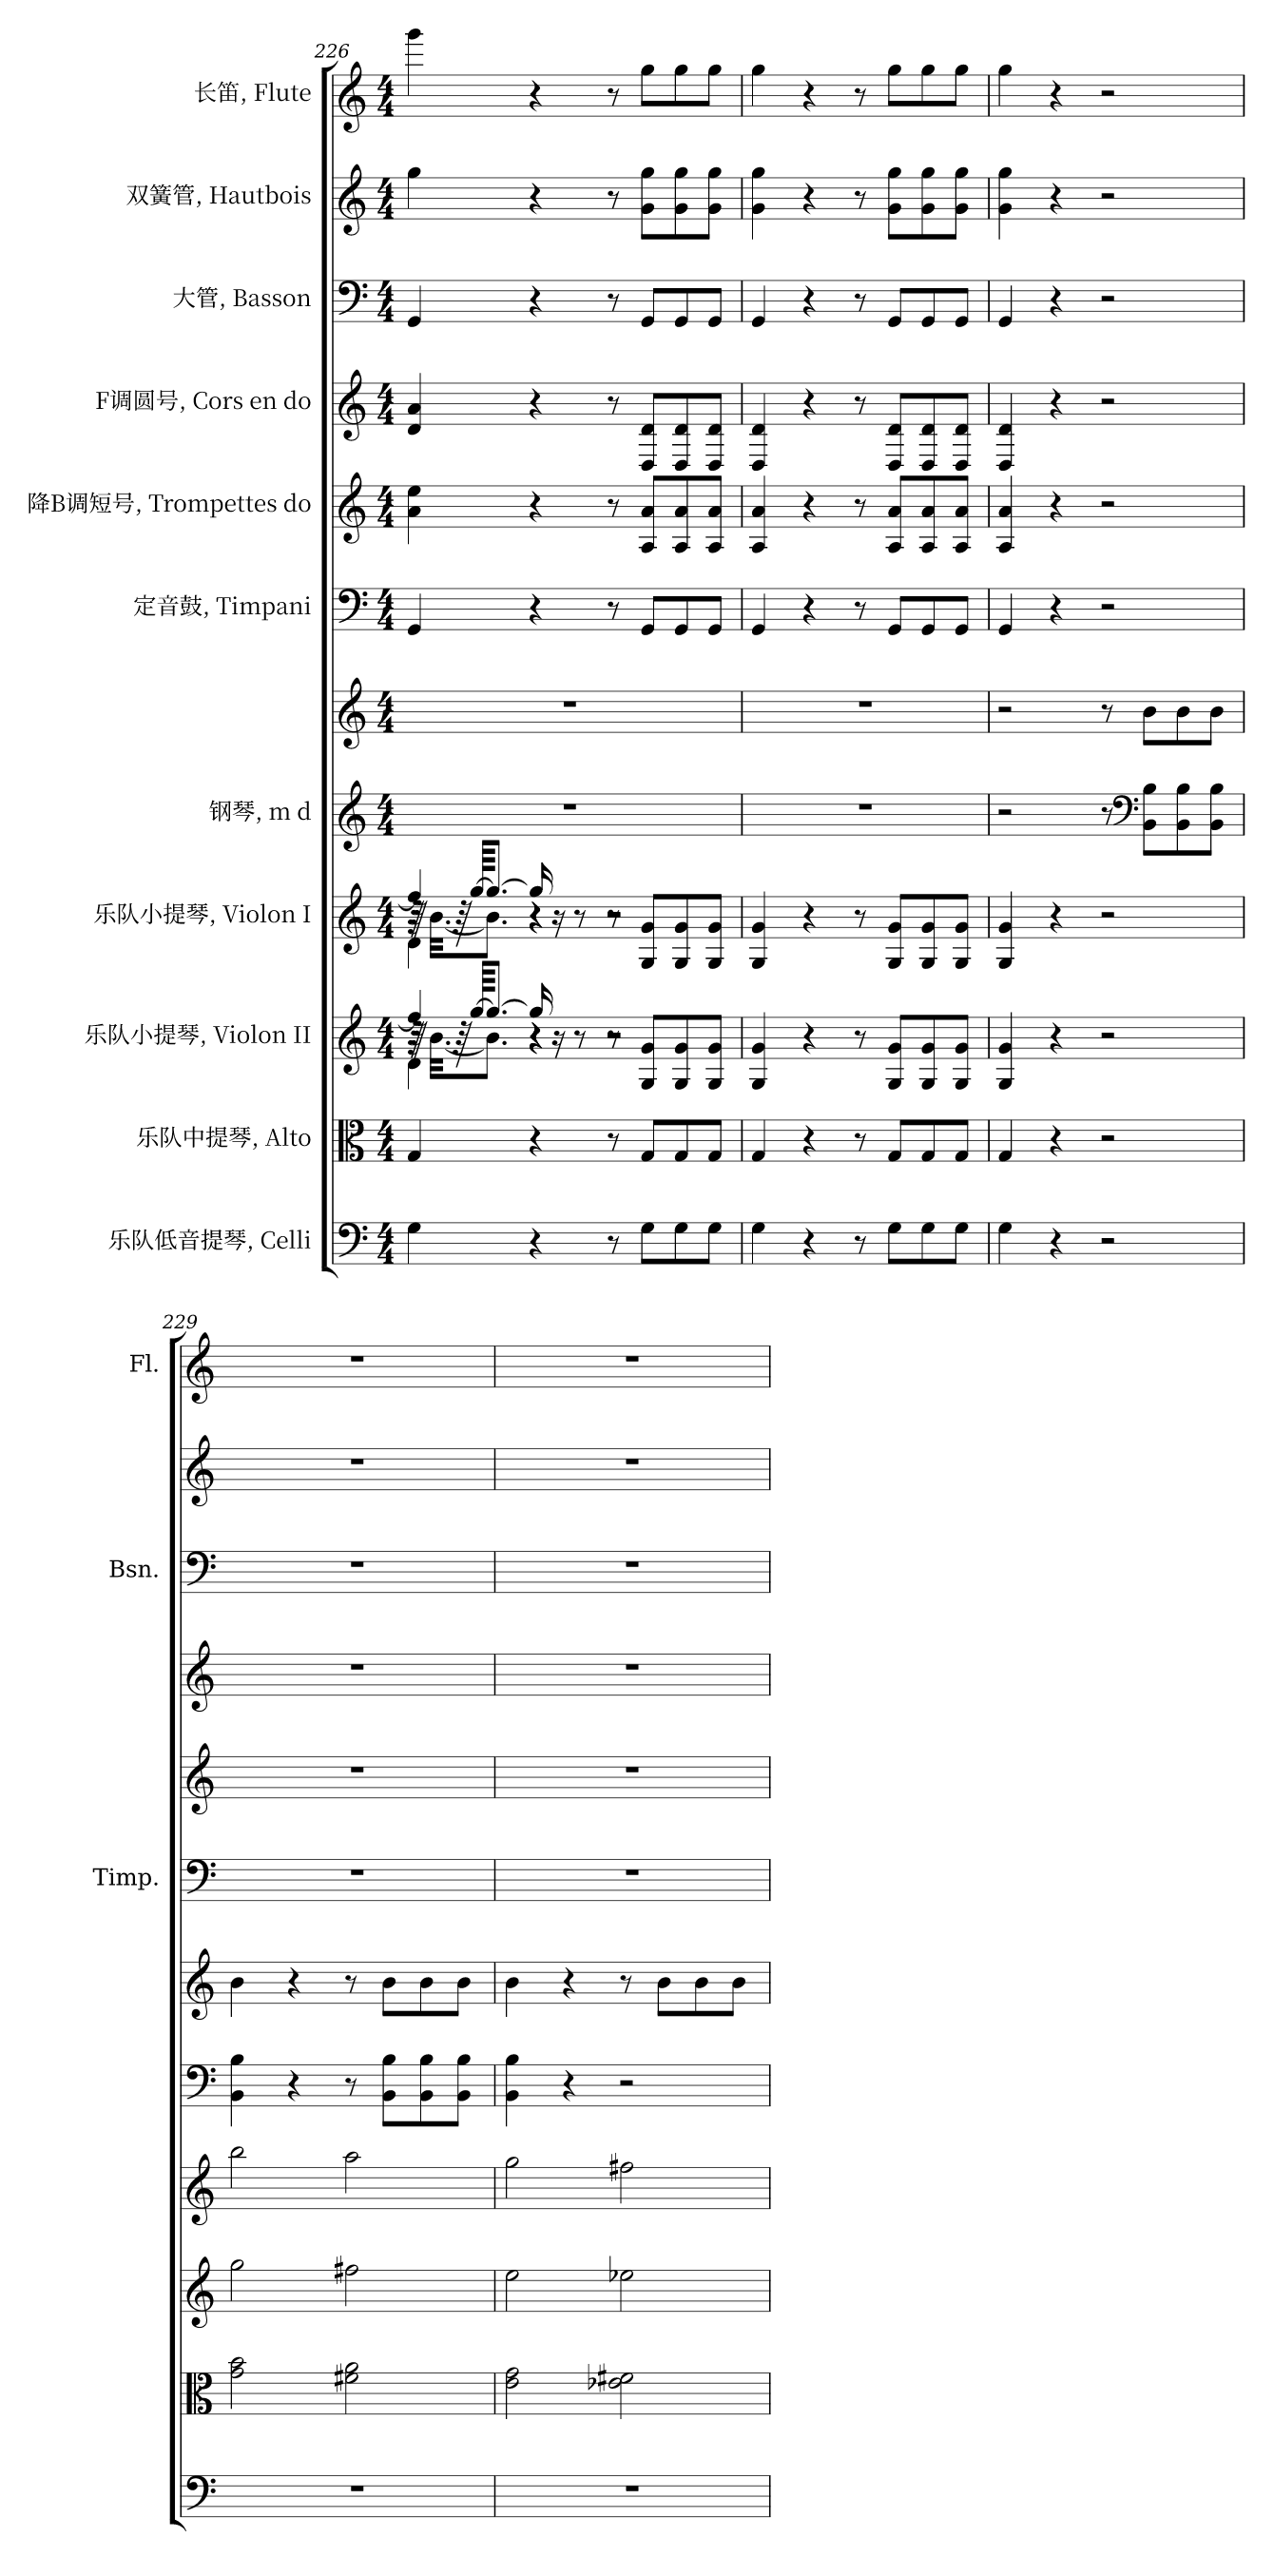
**kern	**kern	**kern	**kern	**kern	**kern	**kern	**kern	**kern	**kern	**kern	**kern
*part11	*part10	*part9	*part8	*part7	*part7	*part6	*part5	*part4	*part3	*part2	*part1
*staff12	*staff11	*staff10	*staff9	*staff8	*staff7	*staff6	*staff5	*staff4	*staff3	*staff2	*staff1
*I"乐队低音提琴, Celli	*I"乐队中提琴, Alto	*I"乐队小提琴, Violon II	*I"乐队小提琴, Violon I	*I"钢琴, m d	*	*I"定音鼓, Timpani	*I"降B调短号, Trompettes do	*I"F调圆号, Cors en do	*I"大管, Basson	*I"双簧管, Hautbois	*I"长笛, Flute
*	*	*	*	*	*	*I'Timp.	*	*	*I'Bsn.	*	*I'Fl.
*clefF4	*clefC3	*clefG2	*clefG2	*clefG2	*clefG2	*clefF4	*clefG2	*clefG2	*clefF4	*clefG2	*clefG2
*ITrd7c12	*	*	*	*	*	*	*ITrd1c2	*ITrd4c7	*	*	*
*k[]	*k[]	*k[]	*k[]	*k[]	*k[]	*k[]	*k[b-e-]	*k[b-]	*k[]	*k[]	*k[]
*M4/4	*M4/4	*M4/4	*M4/4	*M4/4	*M4/4	*M4/4	*M4/4	*M4/4	*M4/4	*M4/4	*M4/4
=226	=226	=226	=226	=226	=226	=226	=226	=226	=226	=226	=226
*	*	*^	*^	*	*	*	*	*	*	*	*
*	*	*	*^	*	*^	*	*	*	*	*	*	*	*
*	*	*	*	*^	*	*	*^	*	*	*	*	*	*	*	*
4GG\	4G/	4ff#/]	64r	32r	4d\	4ff#/]	64r	32r	4d\	1r	1r	4GG/	4g\ 4dd\	4G/ 4d/	4GG/	4gg\	4ggg\
.	.	.	[32.b\KKL	.	.	.	[32.b\KKL	.	.	.	.	.	.	.	.	.	.
.	.	.	.	64r	.	.	.	64r	.	.	.	.	.	.	.	.	.
.	.	.	.	[64gg/KKKL	.	.	.	[64gg/KKKL	.	.	.	.	.	.	.	.	.
.	.	.	8.b\J]	8.gg/J_	.	.	8.b\J]	8.gg/J_	.	.	.	.	.	.	.	.	.
4r	4r	4r	4r	16gg/]	4r	4r	4r	16gg/]	4r	.	.	4r	4r	4r	4r	4r	4r
.	.	.	.	16r	.	.	.	16r	.	.	.	.	.	.	.	.	.
.	.	.	.	8r	.	.	.	8r	.	.	.	.	.	.	.	.	.
8r	8r	2r	2r	8r	2r	2r	2r	8r	2r	.	.	8r	8r	8r	8r	8r	8r
8GG\L	8G/L	.	.	8G/ 8g/L	.	.	.	8G/ 8g/L	.	.	.	8GG/L	8G/ 8g/L	8GG/ 8G/L	8GG/L	8g\ 8gg\L	8gg\L
8GG\	8G/	.	.	8G/ 8g/	.	.	.	8G/ 8g/	.	.	.	8GG/	8G/ 8g/	8GG/ 8G/	8GG/	8g\ 8gg\	8gg\
8GG\J	8G/J	.	.	8G/ 8g/J	.	.	.	8G/ 8g/J	.	.	.	8GG/J	8G/ 8g/J	8GG/ 8G/J	8GG/J	8g\ 8gg\J	8gg\J
*	*	*v	*v	*v	*v	*	*	*	*	*	*	*	*	*	*	*	*
*	*	*	*v	*v	*v	*v	*	*	*	*	*	*	*	*
!!LO:PB:g=z
=227	=227	=227	=227	=227	=227	=227	=227	=227	=227	=227	=227
4GG\	4G/	4G/ 4g/	4G/ 4g/	1r	1r	4GG/	4G/ 4g/	4GG/ 4G/	4GG/	4g\ 4gg\	4gg\
4r	4r	4r	4r	.	.	4r	4r	4r	4r	4r	4r
8r	8r	8r	8r	.	.	8r	8r	8r	8r	8r	8r
8GG\L	8G/L	8G/ 8g/L	8G/ 8g/L	.	.	8GG/L	8G/ 8g/L	8GG/ 8G/L	8GG/L	8g\ 8gg\L	8gg\L
8GG\	8G/	8G/ 8g/	8G/ 8g/	.	.	8GG/	8G/ 8g/	8GG/ 8G/	8GG/	8g\ 8gg\	8gg\
8GG\J	8G/J	8G/ 8g/J	8G/ 8g/J	.	.	8GG/J	8G/ 8g/J	8GG/ 8G/J	8GG/J	8g\ 8gg\J	8gg\J
=228	=228	=228	=228	=228	=228	=228	=228	=228	=228	=228	=228
4GG\	4G/	4G/ 4g/	4G/ 4g/	2r	2r	4GG/	4G/ 4g/	4GG/ 4G/	4GG/	4g\ 4gg\	4gg\
4r	4r	4r	4r	.	.	4r	4r	4r	4r	4r	4r
2r	2r	2r	2r	8r	8r	2r	2r	2r	2r	2r	2r
*	*	*	*	*clefF4	*	*	*	*	*	*	*
.	.	.	.	8BB\ 8B\L	8b\L	.	.	.	.	.	.
.	.	.	.	8BB\ 8B\	8b\	.	.	.	.	.	.
.	.	.	.	8BB\ 8B\J	8b\J	.	.	.	.	.	.
=229	=229	=229	=229	=229	=229	=229	=229	=229	=229	=229	=229
1r	2g\ 2b\	2gg\	2bb\	4BB\ 4B\	4b\	1r	1r	1r	1r	1r	1r
.	.	.	.	4r	4r	.	.	.	.	.	.
.	2f#X\ 2a\	2ff#X\	2aa\	8r	8r	.	.	.	.	.	.
.	.	.	.	8BB\ 8B\L	8b\L	.	.	.	.	.	.
.	.	.	.	8BB\ 8B\	8b\	.	.	.	.	.	.
.	.	.	.	8BB\ 8B\J	8b\J	.	.	.	.	.	.
=230	=230	=230	=230	=230	=230	=230	=230	=230	=230	=230	=230
1r	2e\ 2g\	2ee\	2gg\	4BB\ 4B\	4b\	1r	1r	1r	1r	1r	1r
.	.	.	.	4r	4r	.	.	.	.	.	.
.	2e-X\ 2f#X\	2ee-X\	2ff#X\	2r	8r	.	.	.	.	.	.
.	.	.	.	.	8b\L	.	.	.	.	.	.
.	.	.	.	.	8b\	.	.	.	.	.	.
.	.	.	.	.	8b\J	.	.	.	.	.	.
=	=	=	=	=	=	=	=	=	=	=	=
*-	*-	*-	*-	*-	*-	*-	*-	*-	*-	*-	*-
